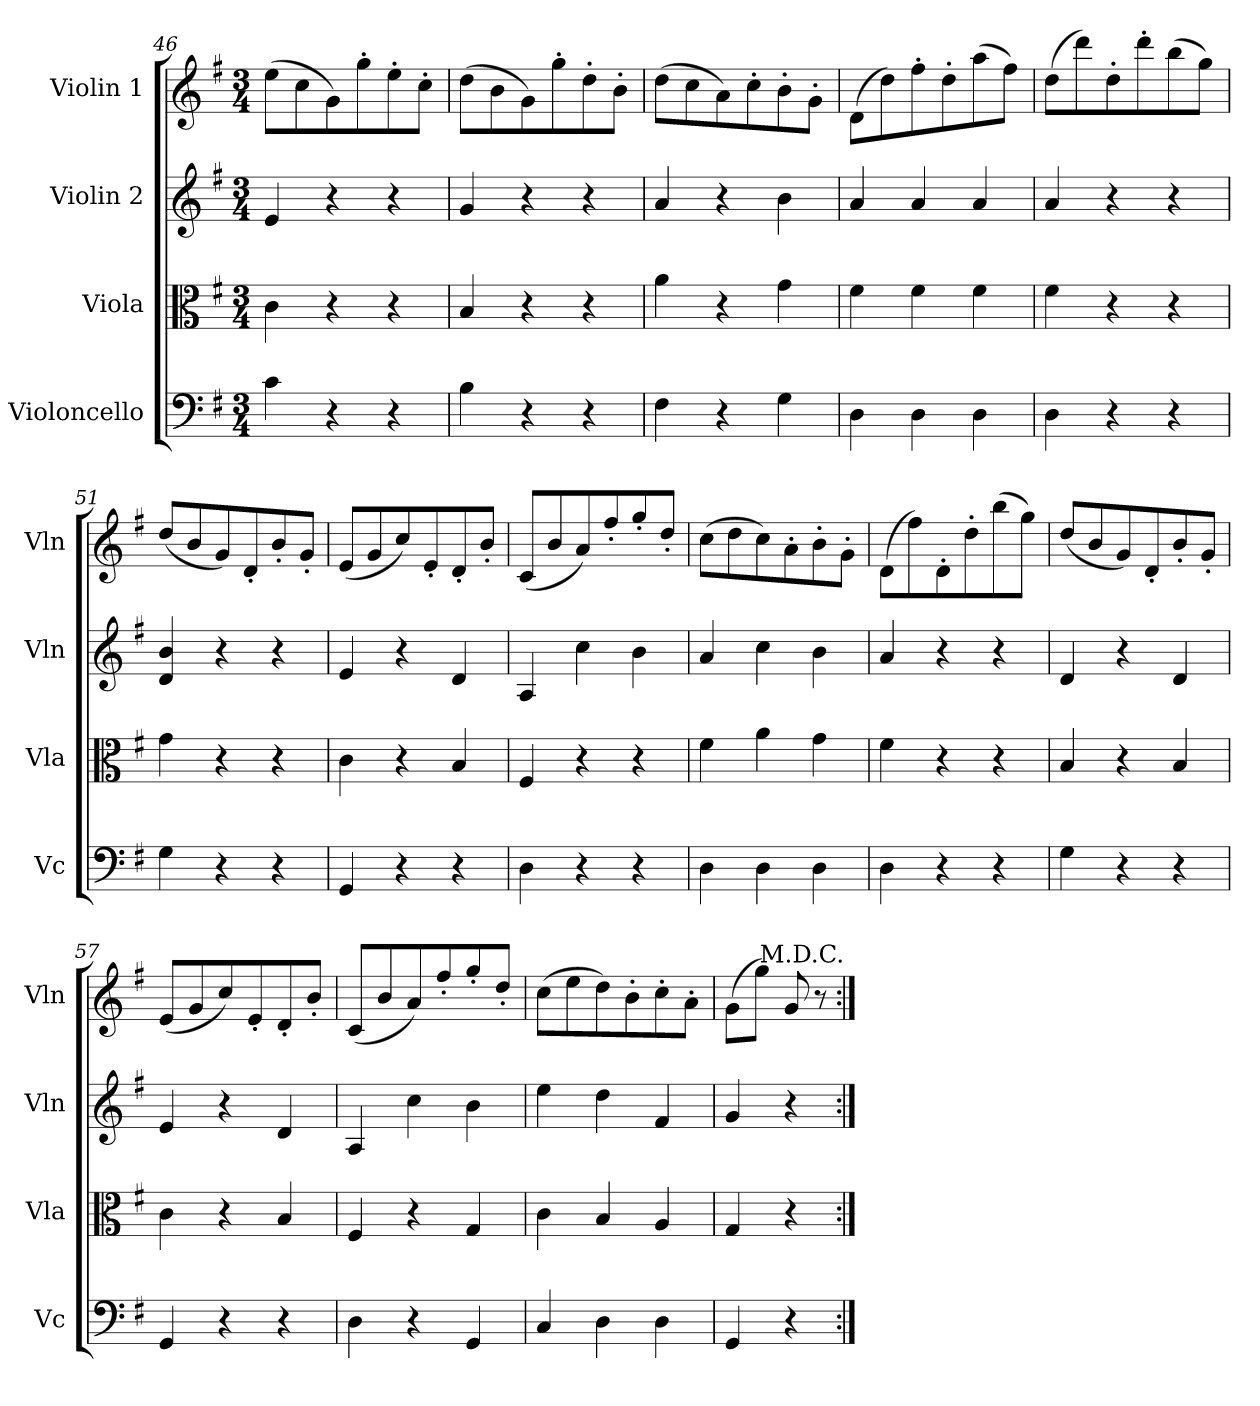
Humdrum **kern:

**kern	**kern	**kern	**kern
*part4	*part3	*part2	*part1
*staff4	*staff3	*staff2	*staff1
*I"Violoncello	*I"Viola	*I"Violin 2	*I"Violin 1
*I'Vc	*I'Vla	*I'Vln	*I'Vln
!!LO:LB:g=z
*clefF4	*clefC3	*clefG2	*clefG2
*k[f#]	*k[f#]	*k[f#]	*k[f#]
*M3/4	*M3/4	*M3/4	*M3/4
=46	=46	=46	=46
4c\	4c\	4e/	(8ee\L
.	.	.	8cc\
4r	4r	4r	8g\)
.	.	.	8gg'\
4r	4r	4r	8ee'\
.	.	.	8cc'\J
=47	=47	=47	=47
4B\	4B/	4g/	(8dd\L
.	.	.	8b\
4r	4r	4r	8g\)
.	.	.	8gg'\
4r	4r	4r	8dd'\
.	.	.	8b'\J
=48	=48	=48	=48
4F#\	4a\	4a/	(8dd\L
.	.	.	8cc\
4r	4r	4r	8a\)
.	.	.	8cc'\
4G\	4g\	4b\	8b'\
.	.	.	8g'\J
=49	=49	=49	=49
4D\	4f#\	4a/	(8d\L
.	.	.	8dd\)
4D\	4f#\	4a/	8ff#'\
.	.	.	8dd'\
4D\	4f#\	4a/	(8aa\
.	.	.	8ff#\J)
=50	=50	=50	=50
4D\	4f#\	4a/	(8dd\L
.	.	.	8ddd\)
4r	4r	4r	8dd'\
.	.	.	8ddd'\
4r	4r	4r	(8bb\
.	.	.	8gg\J)
!!LO:LB:g=z
=51	=51	=51	=51
4G\	4g\	4d/ 4b/	(8dd/L
.	.	.	8b/
4r	4r	4r	8g/)
.	.	.	8d'/
4r	4r	4r	8b'/
.	.	.	8g'/J
=52	=52	=52	=52
4GG/	4c\	4e/	(8e/L
.	.	.	8g/
4r	4r	4r	8cc/)
.	.	.	8e'/
4r	4B/	4d/	8d'/
.	.	.	8b'/J
!!LO:LB:g=z
=53	=53	=53	=53
4D\	4F#/	4A/	(8c/L
.	.	.	8b/
4r	4r	4cc\	8a/)
.	.	.	8ff#'/
4r	4r	4b\	8gg'/
.	.	.	8dd'/J
=54	=54	=54	=54
4D\	4f#\	4a/	(8cc\L
.	.	.	8dd\
4D\	4a\	4cc\	8cc\)
.	.	.	8a'\
4D\	4g\	4b\	8b'\
.	.	.	8g'\J
=55	=55	=55	=55
4D\	4f#\	4a/	(8d\L
.	.	.	8ff#\)
4r	4r	4r	8d'\
.	.	.	8dd'\
4r	4r	4r	(8bb\
.	.	.	8gg\J)
=56	=56	=56	=56
4G\	4B/	4d/	(8dd/L
.	.	.	8b/
4r	4r	4r	8g/)
.	.	.	8d'/
4r	4B/	4d/	8b'/
.	.	.	8g'/J
=57	=57	=57	=57
4GG/	4c\	4e/	(8e/L
.	.	.	8g/
4r	4r	4r	8cc/)
.	.	.	8e'/
4r	4B/	4d/	8d'/
.	.	.	8b'/J
!!LO:PB:g=z
=58	=58	=58	=58
4D\	4F#/	4A/	(8c/L
.	.	.	8b/
4r	4r	4cc\	8a/)
.	.	.	8ff#'/
4GG/	4G/	4b\	8gg'/
.	.	.	8dd'/J
=59	=59	=59	=59
4C/	4c\	4ee\	(8cc\L
.	.	.	8ee\
4D\	4B/	4dd\	8dd\)
.	.	.	8b'\
4D\	4A/	4f#/	8cc'\
.	.	.	8a'\J
=60	=60	=60	=60
4GG/	4G/	4g/	(8g\L
.	.	.	8gg\J)
4r	4r	4r	8g/
.	.	.	8r
!	!	!	!LO:TX:a:t=M.D.C.
=:|!	=:|!	=:|!	=:|!
*-	*-	*-	*-
